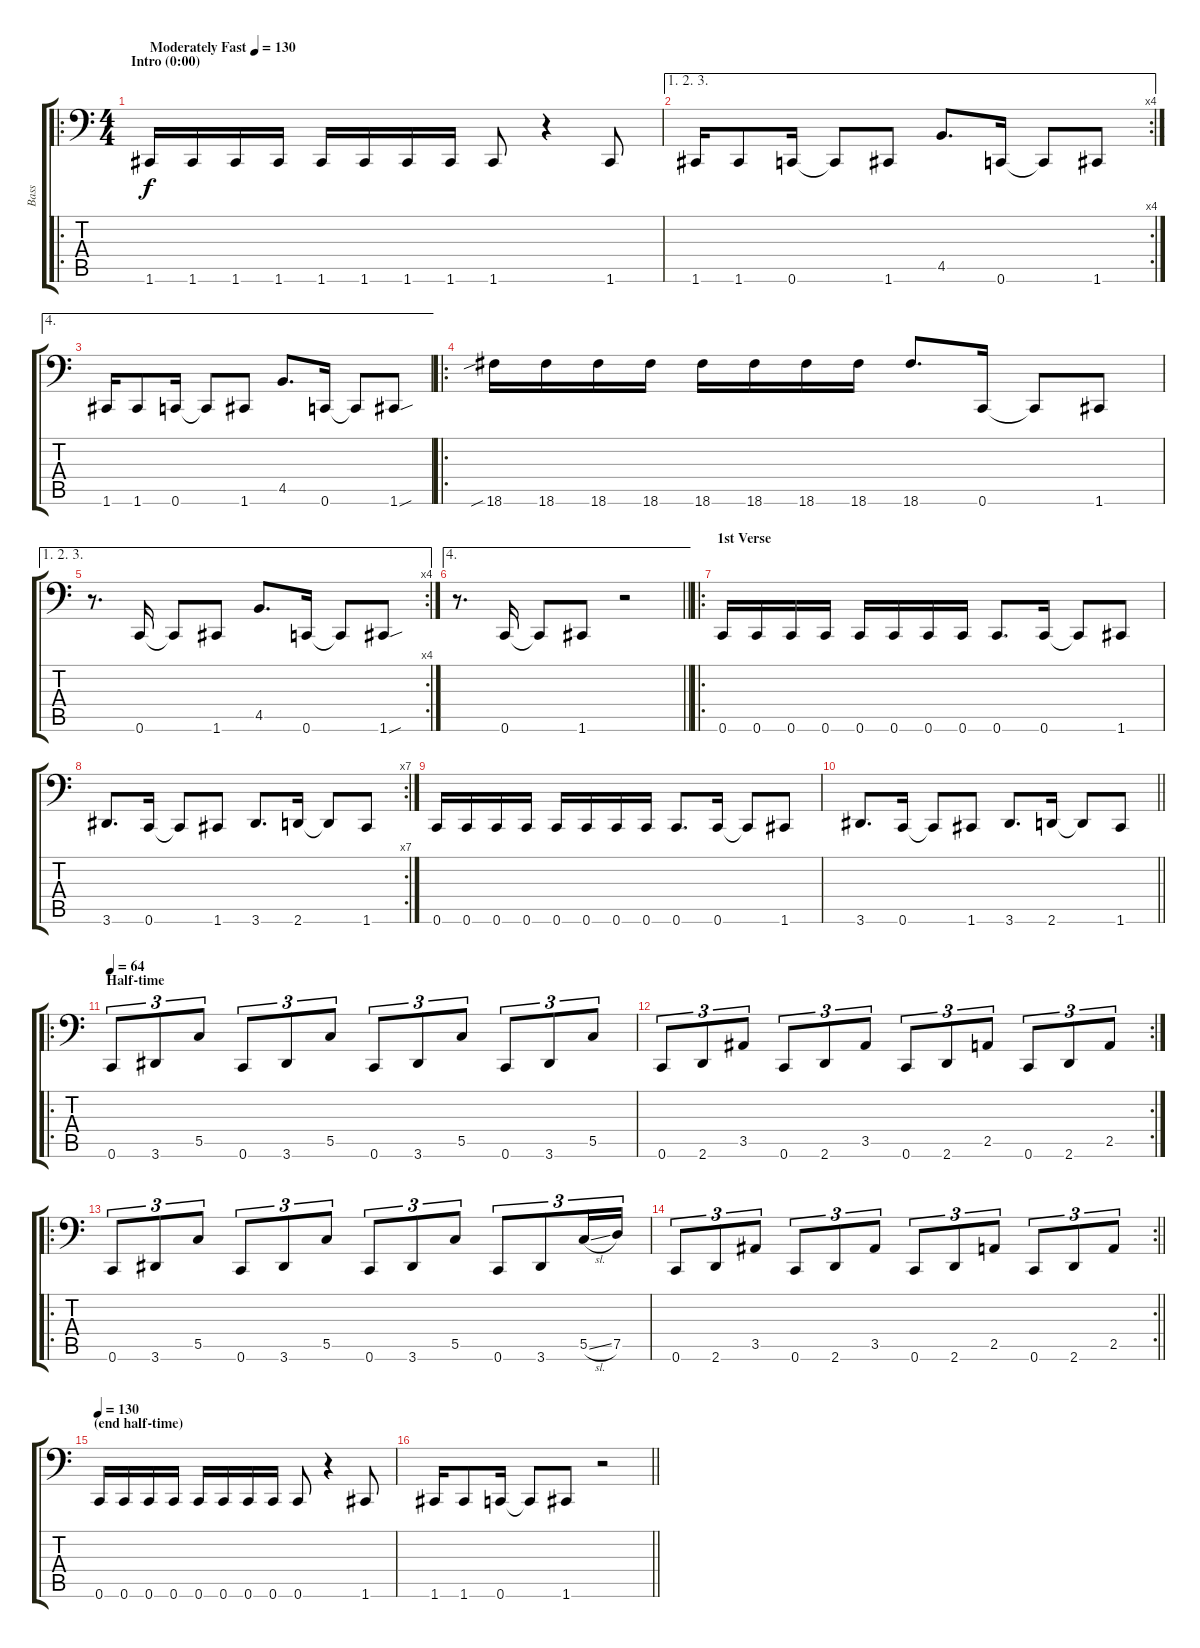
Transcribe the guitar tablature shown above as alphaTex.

\track ("Bass" "Bass") {instrument electricbasspick}
\staff {score tabs}
\tuning (C3 G2 F2 C2 G1 C1) {hide}
\ro
\ts (4 4)
\section ("" "Intro (0:00)")
\tempo (130 "Moderately Fast")
\clef f4
\ks c
1.6.16{dy f instrument electricbasspick} 1.6.16 1.6.16 1.6.16 1.6.16 1.6.16 1.6.16 1.6.16 1.6.8 r.4 1.6.8 |
\ae (1 2 3)
\rc 4
1.6.16 1.6.8 0.6.16 0.6{t}.8 1.6.8 4.5.8{d} 0.6.16 0.6{t}.8 1.6.8 |
\ae 4
1.6.16 1.6.8 0.6.16 0.6{t}.8 1.6.8 4.5.8{d} 0.6.16 0.6{t}.8 1.6{sou}.8 |
\ro
18.6{sib}.16 18.6.16 18.6.16 18.6.16 18.6.16 18.6.16 18.6.16 18.6.16 18.6.8{d} 0.6.16 0.6{t}.8 1.6.8 |
\ae (1 2 3)
\rc 4
r.8{d} 0.6.16 0.6{t}.8 1.6.8 4.5.8{d} 0.6.16 0.6{t}.8 1.6{sou}.8 |
\ae 4
\barLineRight lightlight
r.8{d} 0.6.16 0.6{t}.8 1.6.8 r.2 |
\ro
\section ("" "1st Verse ")
0.6.16 0.6.16 0.6.16 0.6.16 0.6.16 0.6.16 0.6.16 0.6.16 0.6.8{d} 0.6.16 0.6{t}.8 1.6.8 |
\rc 7
3.6.8{d} 0.6.16 0.6{t}.8 1.6.8 3.6.8{d} 2.6.16 2.6{t}.8 1.6.8 |
0.6.16 0.6.16 0.6.16 0.6.16 0.6.16 0.6.16 0.6.16 0.6.16 0.6.8{d} 0.6.16 0.6{t}.8 1.6.8 |
\barLineRight lightlight
3.6.8{d} 0.6.16 0.6{t}.8 1.6.8 3.6.8{d} 2.6.16 2.6{t}.8 1.6.8 |
\ro
\section ("" "Half-time")
\tempo 64
0.6.8{tu (3 2)} 3.6.8{tu (3 2)} 5.5.8{tu (3 2)} 0.6.8{tu (3 2)} 3.6.8{tu (3 2)} 5.5.8{tu (3 2)} 0.6.8{tu (3 2)} 3.6.8{tu (3 2)} 5.5.8{tu (3 2)} 0.6.8{tu (3 2)} 3.6.8{tu (3 2)} 5.5.8{tu (3 2)} |
\rc 2
0.6.8{tu (3 2)} 2.6.8{tu (3 2)} 3.5.8{tu (3 2)} 0.6.8{tu (3 2)} 2.6.8{tu (3 2)} 3.5.8{tu (3 2)} 0.6.8{tu (3 2)} 2.6.8{tu (3 2)} 2.5.8{tu (3 2)} 0.6.8{tu (3 2)} 2.6.8{tu (3 2)} 2.5.8{tu (3 2)} |
\ro
0.6.8{tu (3 2)} 3.6.8{tu (3 2)} 5.5.8{tu (3 2)} 0.6.8{tu (3 2)} 3.6.8{tu (3 2)} 5.5.8{tu (3 2)} 0.6.8{tu (3 2)} 3.6.8{tu (3 2)} 5.5.8{tu (3 2)} 0.6.8{tu (3 2)} 3.6.8{tu (3 2)} 5.5{sl}.16{tu (3 2)} 7.5.16{tu (3 2)} |
\rc 2
\barLineRight lightlight
0.6.8{tu (3 2)} 2.6.8{tu (3 2)} 3.5.8{tu (3 2)} 0.6.8{tu (3 2)} 2.6.8{tu (3 2)} 3.5.8{tu (3 2)} 0.6.8{tu (3 2)} 2.6.8{tu (3 2)} 2.5.8{tu (3 2)} 0.6.8{tu (3 2)} 2.6.8{tu (3 2)} 2.5.8{tu (3 2)} |
\section ("" "(end half-time)")
\tempo 130
0.6.16 0.6.16 0.6.16 0.6.16 0.6.16 0.6.16 0.6.16 0.6.16 0.6.8 r.4 1.6.8 |
\barLineRight lightlight
1.6.16 1.6.8 0.6.16 0.6{t}.8 1.6.8 r.2
